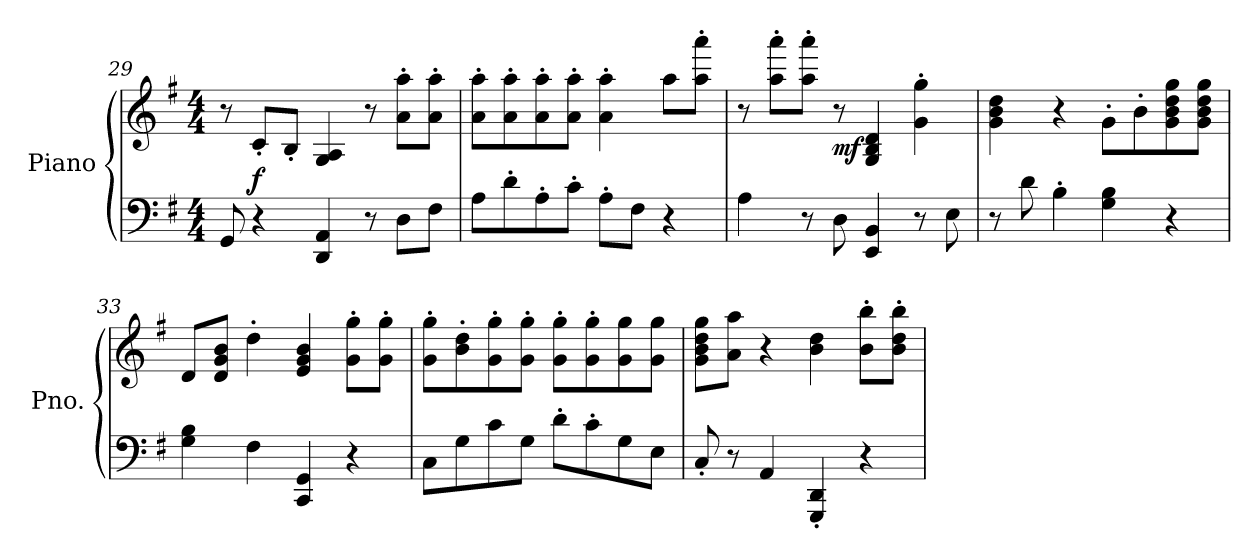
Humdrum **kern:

**kern	**kern	**dynam
*part1	*part1	*part1
*staff2	*staff1	*staff1/2
*I"Piano	*	*
*I'Pno.	*	*
*clefF4	*clefG2	*
*k[f#]	*k[f#]	*
*M4/4	*M4/4	*
=29	=29	=29
8GG/	8r	.
!	!	!LO:DY:a=2
4r	8c'/L	f
.	8B'/J	.
4DD/ 4AA/	4G/ 4A/	.
8r	8r	.
8D\L	8a\' 8aa\'L	.
8F#\J	8a\' 8aa\'J	.
=30	=30	=30
8A\L	8a\' 8aa\'L	.
8d'\	8a\' 8aa\'	.
8A'\	8a\' 8aa\'	.
8c'\J	8a\' 8aa\'J	.
8A'\L	4a\' 4aa\'	.
8F#\J	.	.
4r	8aa\L	.
.	8aa\' 8aaa\'J	.
!!LO:LB:g=z
=31	=31	=31
4A\	8r	.
.	8aa\' 8aaa\'L	.
8r	8aa\' 8aaa\'J	.
!	!	!LO:DY:b
8D\	8r	mf
4EE/ 4BB/	4G/ 4B/ 4d/	.
8r	4g\' 4gg\'	.
8E\	.	.
=32	=32	=32
8r	4g\ 4b\ 4dd\	.
8d\	.	.
4B'\	4r	.
4G\ 4B\	8g'\L	.
.	8b'\	.
4r	8g\ 8b\ 8dd\ 8gg\	.
.	8g\ 8b\ 8dd\ 8gg\J	.
=33	=33	=33
4G\ 4B\	8d/L	.
.	8d/ 8g/ 8b/J	.
4F#\	4dd'\	.
4CC/ 4GG/	4e/ 4g/ 4b/	.
4r	8g\' 8gg\'L	.
.	8g\' 8gg\'J	.
=34	=34	=34
8C\L	8g\' 8gg\'L	.
8G\	8b\' 8dd\'	.
8c\	8g\' 8gg\'	.
8G\J	8g\' 8gg\'J	.
8d'\L	8g\' 8gg\'L	.
8c'\	8g\' 8gg\'	.
8G\	8g\ 8gg\	.
8E\J	8g\ 8gg\J	.
=35	=35	=35
8C'/	8g\ 8b\ 8dd\ 8gg\L	.
8r	8a\ 8aa\J	.
4AA/	4r	.
4GGG/' 4DD/'	4b\ 4dd\	.
4r	8b\' 8bb\'L	.
.	8b\' 8dd\' 8bb\'J	.
=	=	=
*-	*-	*-
